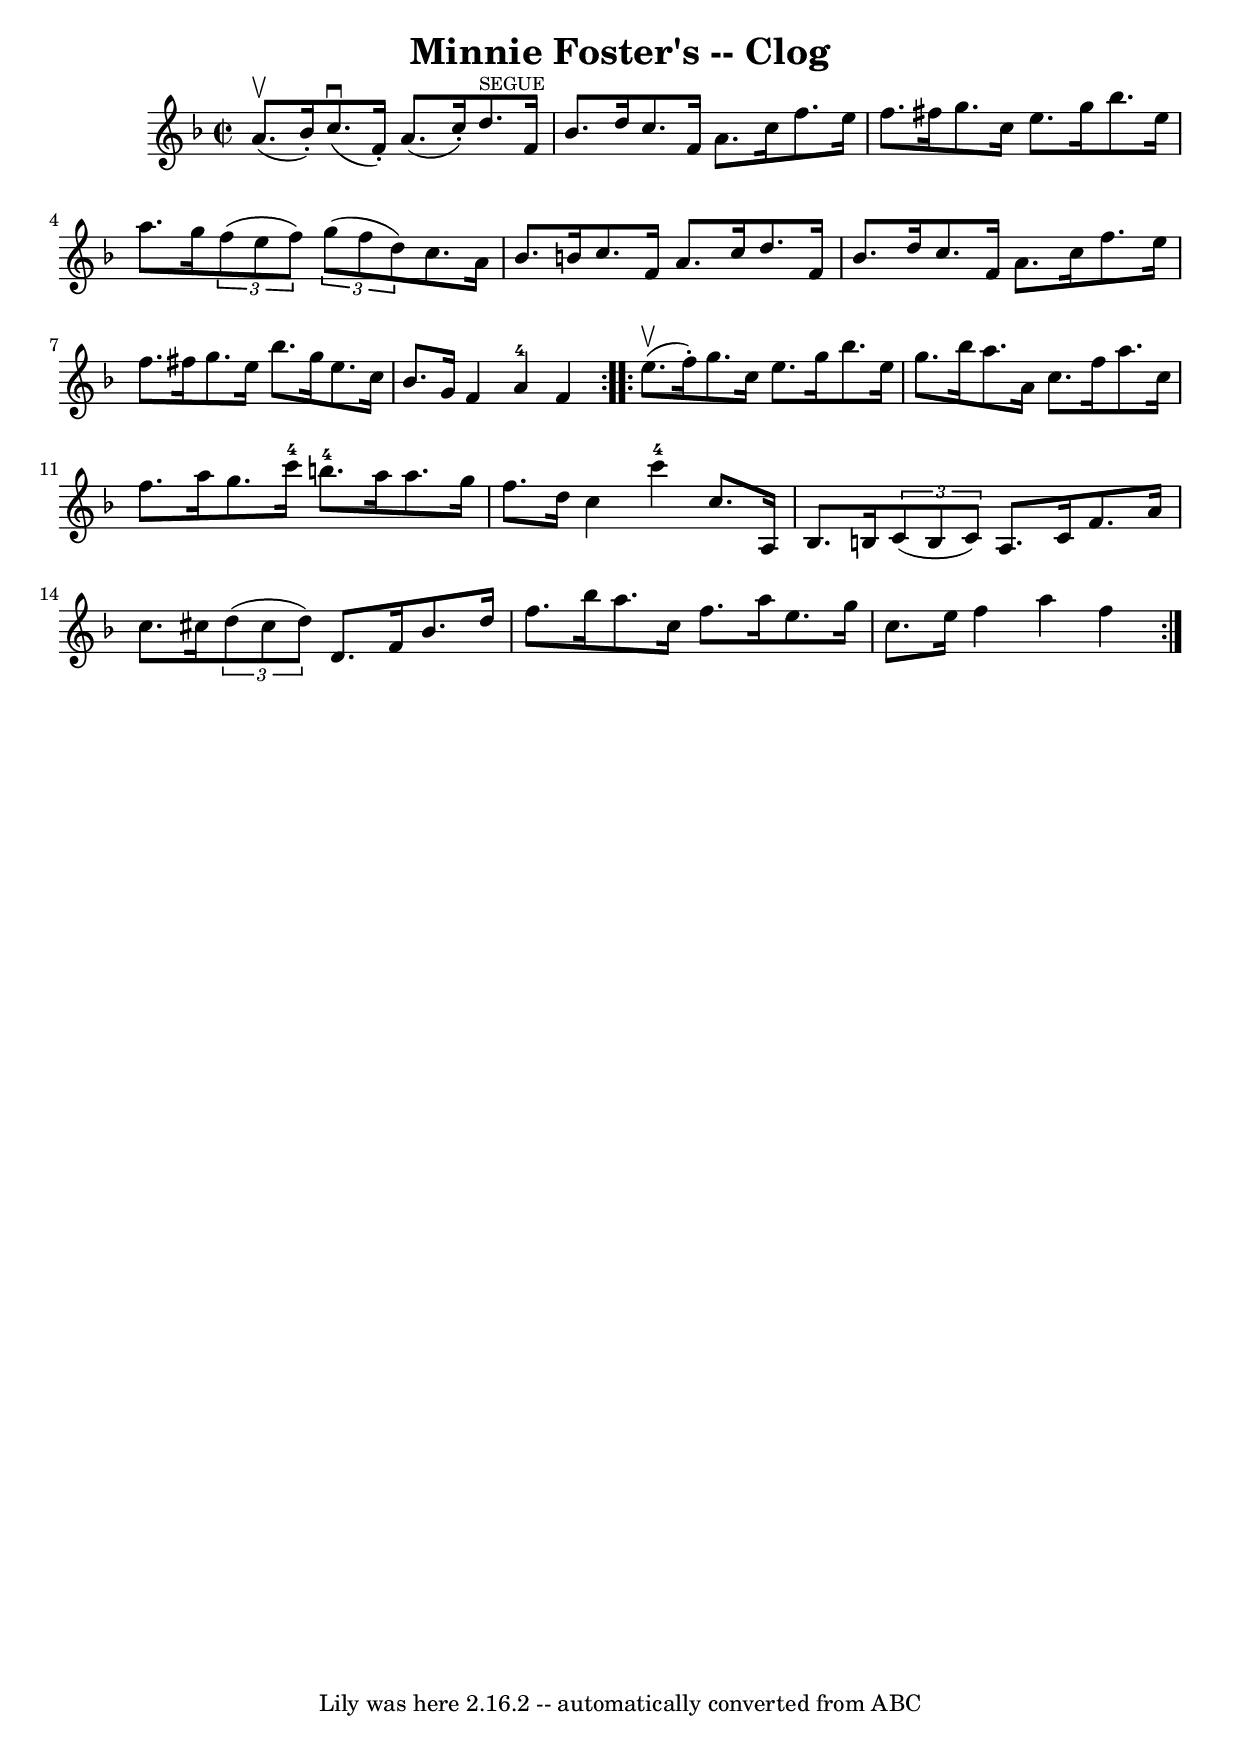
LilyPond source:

\version "2.16.2"
\include "Mammoth.ily"
\header {
  %% book = "Ryan's Mammoth Collection"
  crossRefNumber = "1"
  footnotes = "\\\\156 929"
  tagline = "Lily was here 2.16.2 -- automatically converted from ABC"
  title = "Minnie Foster's -- Clog"

}
voicedefault =  {



  \repeat volta 2 {

    \override Staff.TimeSignature #'style = #'C
    \time 2/2 
    \key f \major
    a'8.^\upbow(bes'16 -.) |
    c''8.^\downbow(f'16 -.) a'8. (c''16 -.) d''8.^\segue f'16    
    bes'8. d''16    |
    c''8. f'16 a'8. c''16 f''8. e''16  
    f''8. fis''16    |
    g''8. c''16 e''8. g''16 bes''8.  
    e''16 a''8. g''16    |
    \times 2/3 { f''8 (e''8 f''8  
		 -) 
	       }   \times 2/3 { g''8 (f''8 d''8) 
			      } c''8. a'16 bes'8.    
    b'16    |
    c''8. f'16 a'8. c''16 d''8. f'16 bes'8.  
    d''16    |
    c''8. f'16 a'8. c''16 f''8. e''16 f''8. 
    fis''16    |
    g''8. e''16 bes''8. g''16 e''8. c''16   
    bes'8. g'16    |
    f'4 a'4-4 f'4  
  }     
  \repeat volta 2 {
    
    e''8.^\upbow(f''16 -.) |
    g''8. c''16 e''8. g''16    
    bes''8. e''16 g''8. bes''16    |
    a''8. a'16 c''8.    
    f''16 a''8. c''16 f''8. a''16    |
    g''8. c'''16-4   
    b''8.-4 a''16 a''8. g''16 f''8. d''16    |
    c''4     
    c'''4-4 c''8. a16 bes8. b16    |
    \times 2/3 { c'8 (
		 b8 c'8) 
	       } a8. c'16 f'8. a'16 c''8. cis''16    |
    
    \times 2/3 { d''8 (cis''8 d''8) 
	       } d'8. f'16 bes'8.    
    d''16 f''8. bes''16    |
    a''8. c''16 f''8. a''16    
    e''8. g''16 c''8. e''16    |
    f''4 a''4 f''4  
  }   

}

\score{
  <<

    \context Staff="default"
    {
      \voicedefault 
      
    }

  >>
  \layout {
    
  }
  \midi {
  }

}
